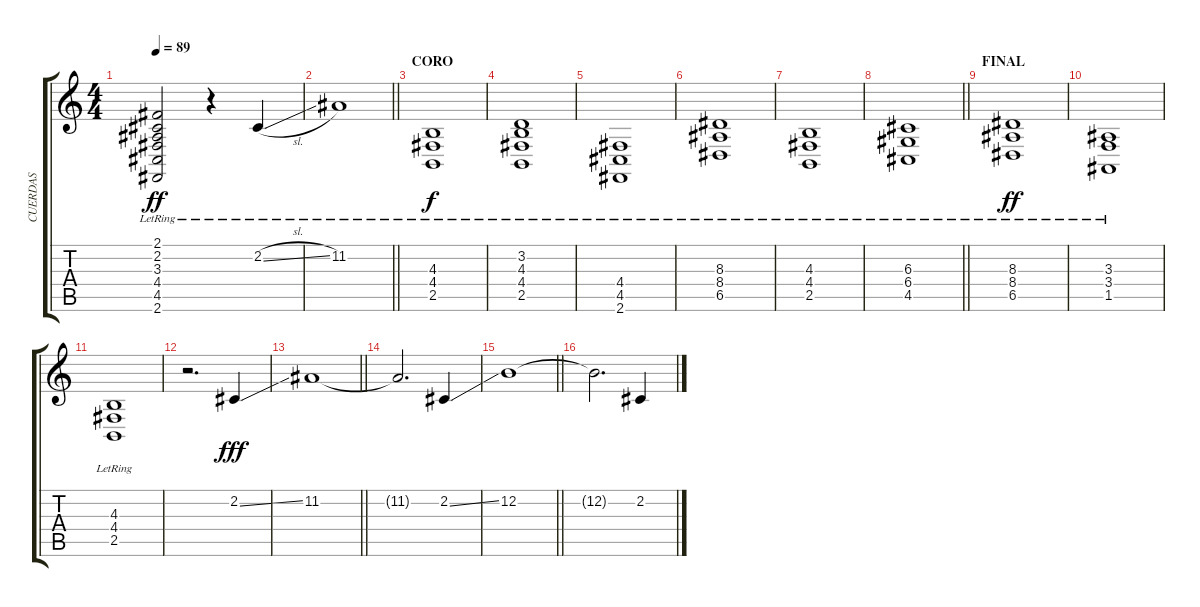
\track ("CUERDAS" "CUERDAS") {instrument pad4choir}
\staff {score tabs}
\tuning (E4 B3 G3 D3 A2 E2) {hide}
\ts (4 4)
\tempo 89
\clef g2
\ks c
(2.1{lr} 2.2{lr} 3.3{lr} 4.4{lr} 4.5{lr} 2.6{lr}).2{dy ff} r.4 2.2{sl lr}.4 |
\barLineRight lightlight
11.2{lr}.1 |
\section ("" "CORO")
(4.3{lr} 4.4{lr} 2.5{lr}).1{dy f} |
(3.2{lr} 4.3{lr} 4.4{lr} 2.5{lr}).1 |
(4.4{lr} 4.5{lr} 2.6{lr}).1 |
(8.3{lr} 8.4{lr} 6.5{lr}).1 |
(4.3{lr} 4.4{lr} 2.5{lr}).1 |
\barLineRight lightlight
(6.3{lr} 6.4{lr} 4.5{lr}).1 |
\section ("" "FINAL")
(8.3{lr} 8.4{lr} 6.5{lr}).1{dy ff} |
(3.3{lr} 3.4{lr} 1.5{lr}).1 |
(4.3{lr} 4.4{lr} 2.5{lr}).1 |
r.2{d volume 14} 2.2{ss}.4{dy fff} |
\barLineRight lightlight
11.2.1 |
11.2{t}.2{d} 2.2{ss}.4 |
\barLineRight lightlight
12.2.1 |
12.2{t}.2{d} 2.2{ss}.4
